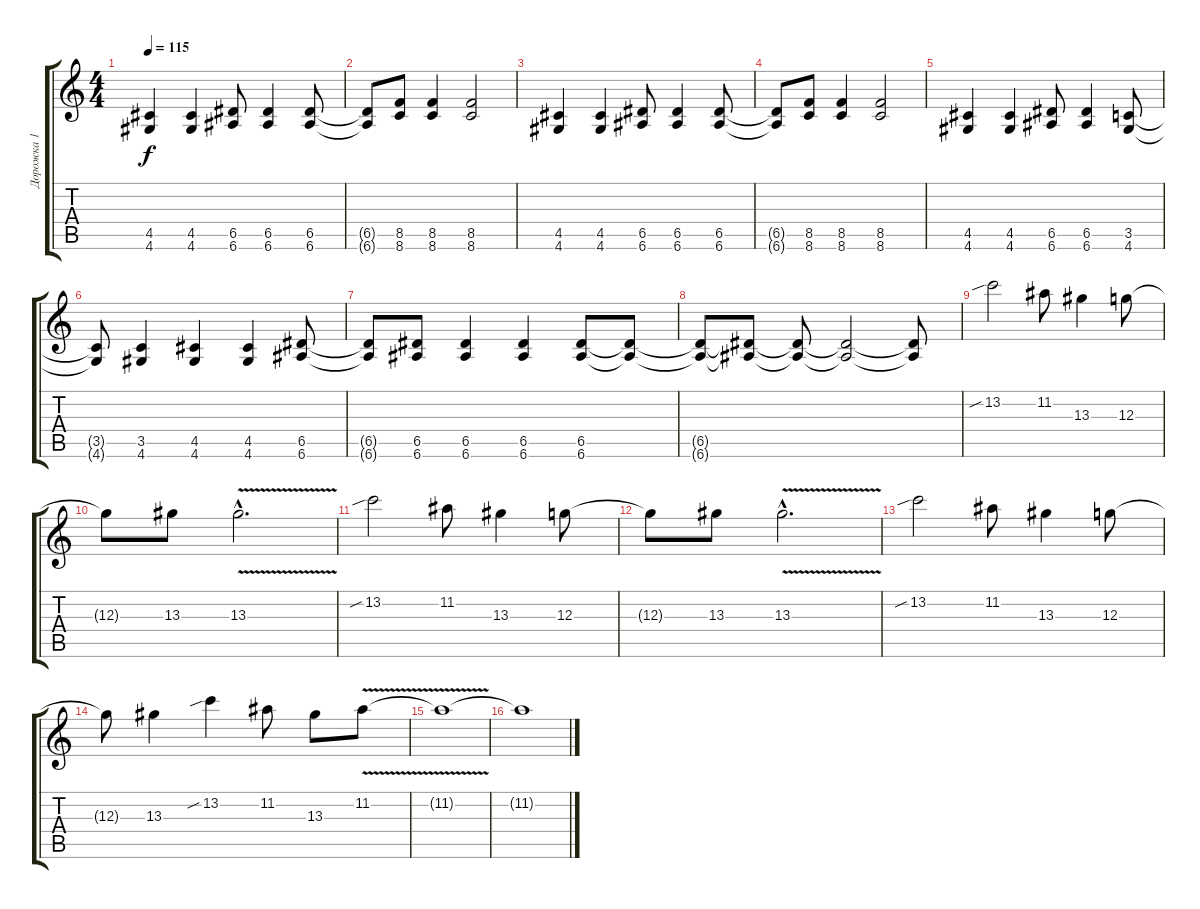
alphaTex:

\track ("Дорожка 1" "Дорожка 1") {instrument overdrivenguitar}
\staff {score tabs}
\tuning (E4 B3 G3 D3 A2 E2) {hide}
\ts (4 4)
\tempo 115
\clef g2
\ks c
(4.5 4.6).4{dy f} (4.5 4.6).4 (6.5 6.6).8 (6.5 6.6).4 (6.5 6.6).8 |
(6.5{t} 6.6{t}).8 (8.5 8.6).8 (8.5 8.6).4 (8.5 8.6).2 |
(4.5 4.6).4 (4.5 4.6).4 (6.5 6.6).8 (6.5 6.6).4 (6.5 6.6).8 |
(6.5{t} 6.6{t}).8 (8.5 8.6).8 (8.5 8.6).4 (8.5 8.6).2 |
(4.5 4.6).4 (4.5 4.6).4 (6.5 6.6).8 (6.5 6.6).4 (3.5 4.6).8 |
(3.5{t} 4.6{t}).8 (3.5 4.6).4 (4.5 4.6).4 (4.5 4.6).4 (6.5 6.6).8 |
(6.5{t} 6.6{t}).8 (6.5 6.6).8 (6.5 6.6).4 (6.5 6.6).4 (6.5 6.6).8 (6.5{t} 6.6{t}).8 |
(6.5{t} 6.6{t}).8 (6.5{t} 6.6{t}).8 (6.5{t} 6.6{t}).8 (6.5{t} 6.6{t}).2 (6.5{t} 6.6{t}).8 |
13.2{sib}.2 11.2.8 13.3.4 12.3.8 |
12.3{t}.8 13.3.8 13.3{v hac}.2{d} |
13.2{sib}.2 11.2.8 13.3.4 12.3.8 |
12.3{t}.8 13.3.8 13.3{v hac}.2{d} |
13.2{sib}.2 11.2.8 13.3.4 12.3.8 |
12.3{t}.8 13.3.4 13.2{sib}.4 11.2.8 13.3.8 11.2{v}.8 |
11.2{t}.1 |
11.2{t}.1
